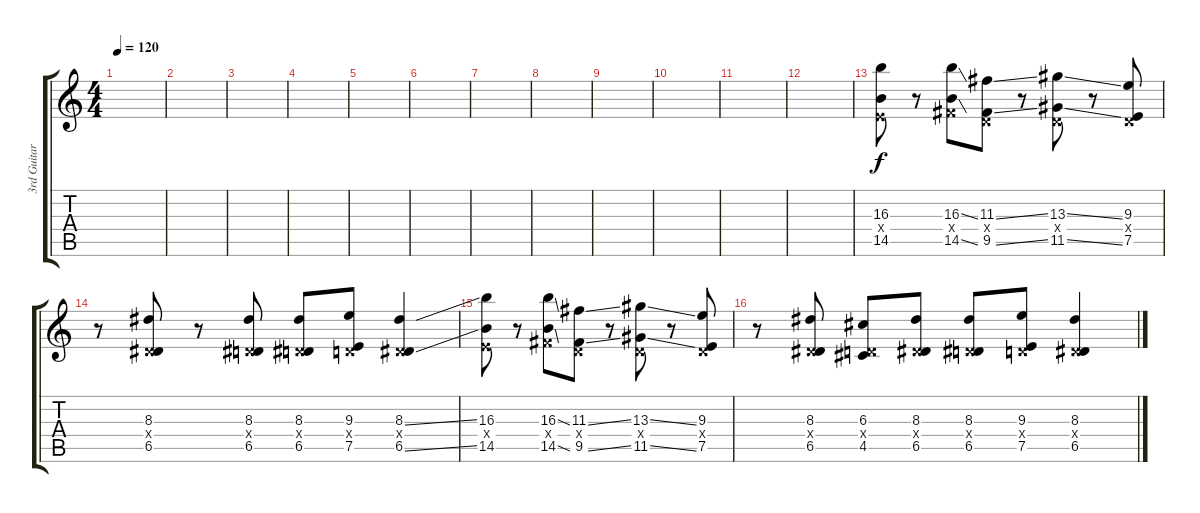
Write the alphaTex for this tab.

\track ("3rd Guitar" "3rd Guitar") {instrument overdrivenguitar}
\staff {score tabs}
\tuning (E4 B3 G3 D3 A2 D2) {hide}
\ts (4 4)
\tempo 120
\clef g2
\ks c
|
|
|
|
|
|
|
|
|
|
|
|
(16.3 2.4{x} 14.5).8 r.8 (16.3{ss} 4.4{x} 14.5{ss}).8 (11.3{ss} 0.4{x} 9.5{ss}).8 r.8 (13.3{ss} 0.4{x} 11.5{ss}).8 r.8 (9.3 0.4{x} 7.5).8 |
r.8 (8.3 0.4{x} 6.5).8 r.8 (8.3 0.4{x} 6.5).8 (8.3 0.4{x} 6.5).8 (9.3 0.4{x} 7.5).8 (8.3{ss} 0.4{x} 6.5{ss}).4 |
(16.3 2.4{x} 14.5).8 r.8 (16.3{ss} 4.4{x} 14.5{ss}).8 (11.3{ss} 0.4{x} 9.5{ss}).8 r.8 (13.3{ss} 0.4{x} 11.5{ss}).8 r.8 (9.3 0.4{x} 7.5).8 |
r.8 (8.3 0.4{x} 6.5).8 (6.3 0.4{x} 4.5).8 (8.3 0.4{x} 6.5).8 (8.3 0.4{x} 6.5).8 (9.3 0.4{x} 7.5).8 (8.3{ss} 0.4{x} 6.5{ss}).4
